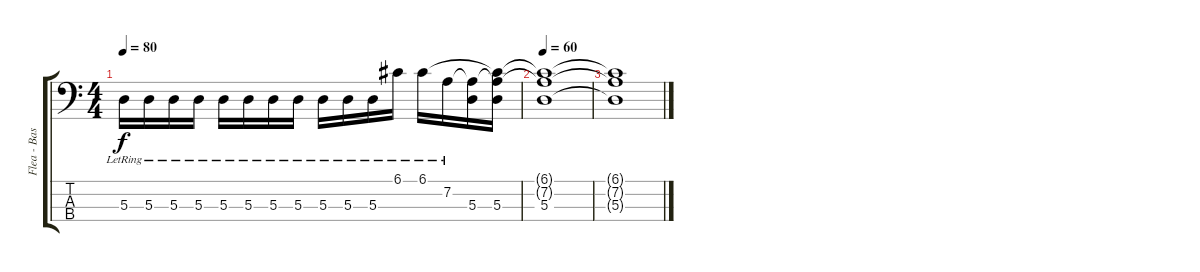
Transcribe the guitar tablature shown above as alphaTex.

\track ("Flea - Bass" "Flea - Bas") {instrument electricbassfinger}
\staff {score tabs}
\tuning (G2 D2 A1 E1) {hide}
\ts (4 4)
\tempo 80
\clef f4
\ks c
5.3{lr}.16{dy f} 5.3{lr}.16 5.3{lr}.16 5.3{lr}.16 5.3{lr}.16 5.3{lr}.16 5.3{lr}.16 5.3{lr}.16 5.3{lr}.16 5.3{lr}.16 5.3{lr}.16 6.1{lr}.16 6.1{lr}.16 7.2{lr}.16 (7.2{t} 5.3).16 (6.1{t} 7.2{t} 5.3).16 |
\tempo 60
(6.1{t} 7.2{t} 5.3).1 |
(6.1{t} 7.2{t} 5.3{t}).1
